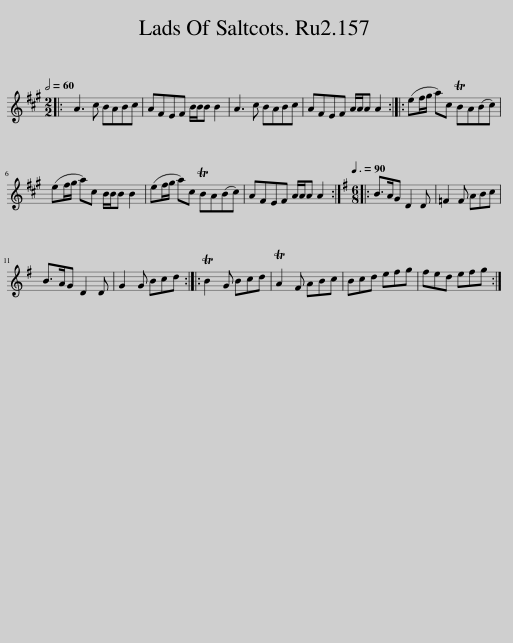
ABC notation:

X:1
L:1/8
Q:1/2=60
M:2/2
I:linebreak $
K:A
V:1 treble
V:1
|: A3 c BABc | AFEF B/B/B B2 | A3 c BABc | AFEF A/A/A A2 :: (ef/g/ a)c TBA(Bc) |$ %5
 (ef/g/ a)c B/B/B B2 | (ef/g/ a)c TBA(Bc) | AFEF A/A/A A2 ::[K:G][M:6/8][Q:3/8=90] B>AG D2 D | =F2 F ABc |$ %10
 B>AG D2 D | G2 G Bcd :: TB2 G Bcd | TA2 F ABc | Bcd efg | %15
 fed efg :| %16
